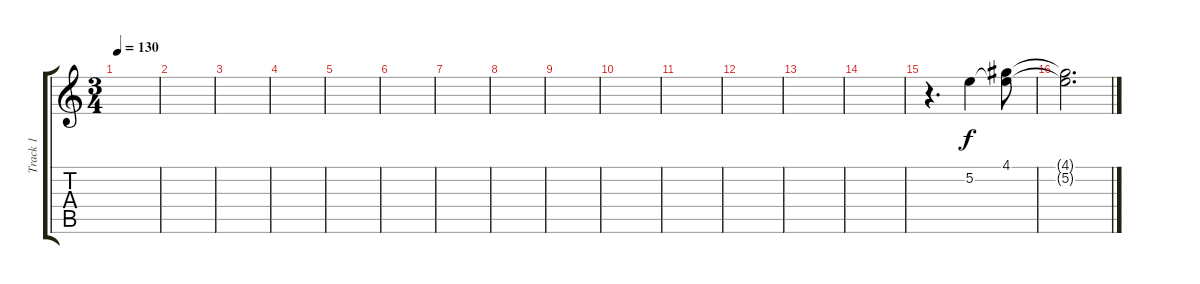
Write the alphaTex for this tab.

\track ("Track 1" "Track 1") {instrument overdrivenguitar}
\staff {score tabs}
\tuning (E4 B3 G3 D3 A2 E2) {hide}
\ts (3 4)
\tempo 130
\clef g2
\ks c
|
|
|
|
|
|
|
|
|
|
|
|
|
|
r.4{d} 5.2.4 (4.1 5.2{t}).8 |
(4.1{t} 5.2{t}).2{d}
